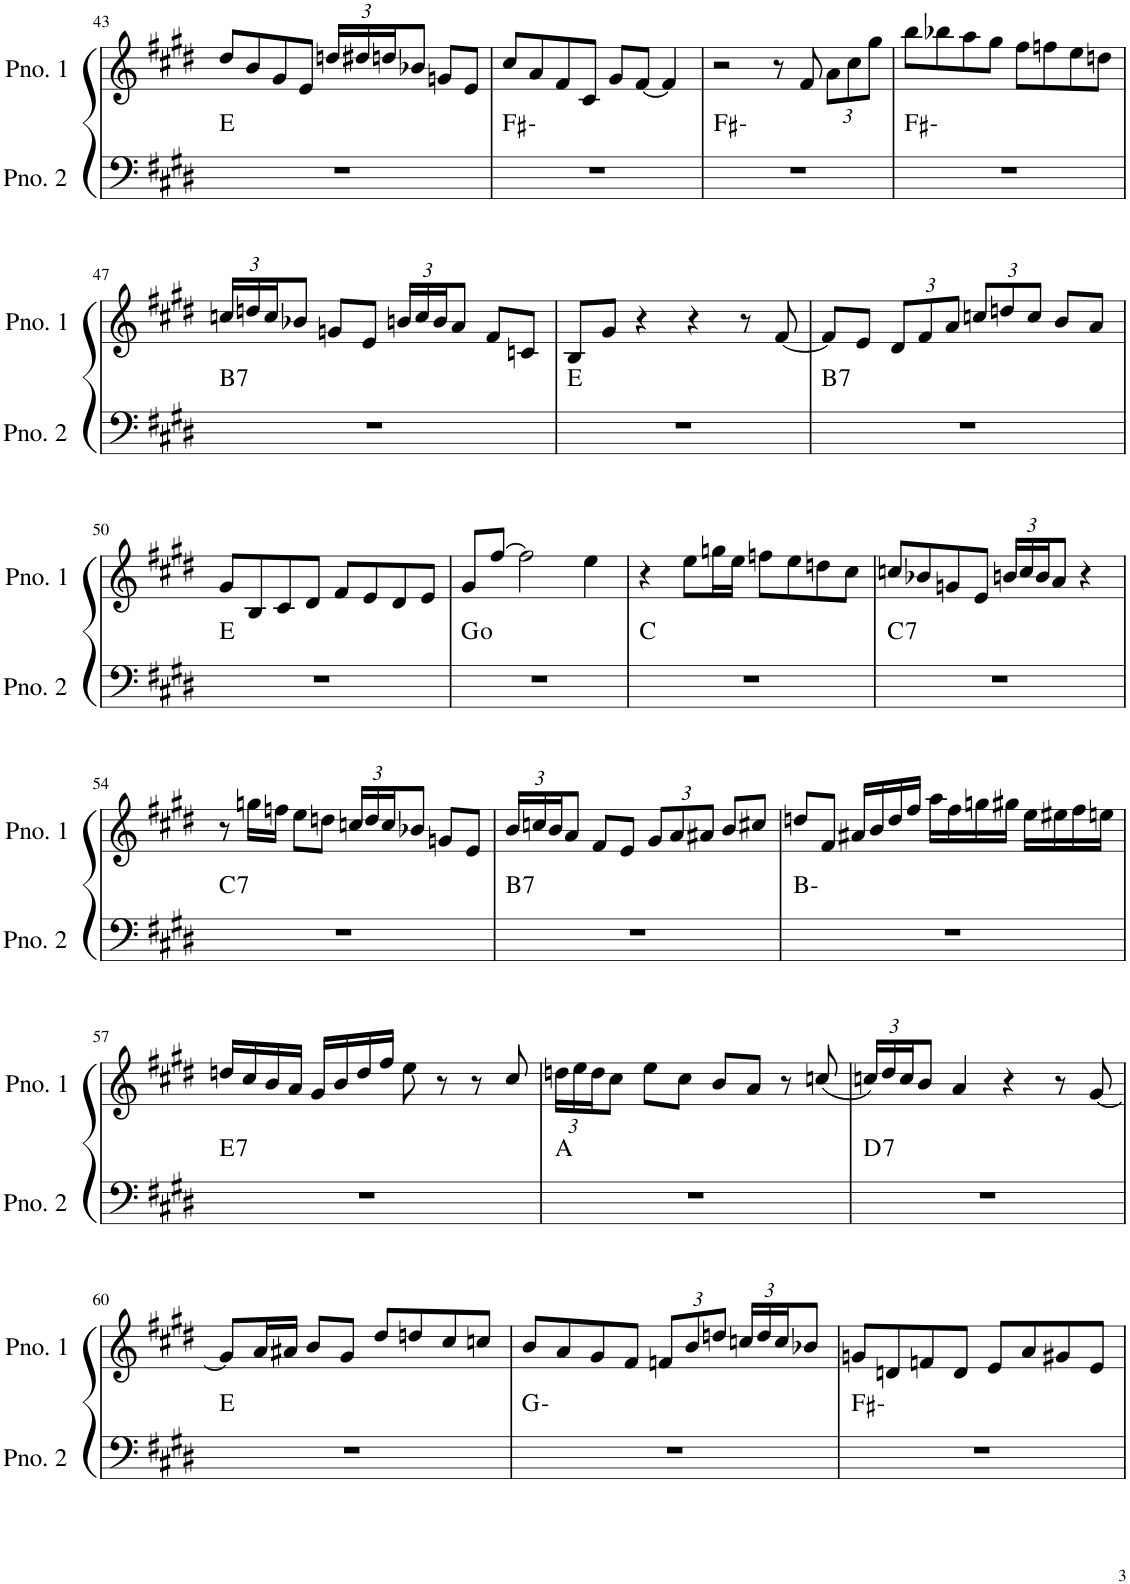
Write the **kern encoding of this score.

**kern	**harte	**kern
*part2	*part2	*part1
*staff2	*	*staff1
*I"ピアノ 2	*	*I"ピアノ 1
!!LO:PB:g=z
*clefF4	*	*clefG2
*k[f#c#g#d#]	*	*k[f#c#g#d#]
*M4/4	*	*M4/4
=43	=43	=43
1r	E:maj	8dd#/L
.	.	8b/
.	.	8g#/
.	.	8e/J
*	*	*Xbrackettup
.	.	24ddn/LL
.	.	24dd#X/
.	.	24ddn/J
.	.	8b-X/J
.	.	8gn/L
.	.	8e/J
=44	=44	=44
1r	F#:min	8cc#/L
.	.	8a/
.	.	8f#/
.	.	8c#/J
.	.	8g#/L
.	.	[8f#/J
.	.	4f#/]
=45	=45	=45
1r	F#:min	2r
.	.	8r
.	.	8f#/
.	.	12a\L
.	.	12cc#\
.	.	12gg#\J
=46	=46	=46
1r	F#:min	8bb\L
.	.	8bb-X\
.	.	8aa\
.	.	8gg#\J
.	.	8ff#\L
.	.	8ffn\
.	.	8ee\
.	.	8ddn\J
!!LO:LB:g=z
=47	=47	=47
!	!LO:H:kt=7	!
1r	B:7	24ccn/LL
.	.	24ddn/
.	.	24cc/J
.	.	8b-X/J
.	.	8gn/L
.	.	8e/J
.	.	24bn/LL
.	.	24cc/
.	.	24b/J
.	.	8a/J
.	.	8f#/L
.	.	8cn/J
=48	=48	=48
1r	E:maj	8B/L
.	.	8g#/J
.	.	4r
.	.	4r
.	.	8r
.	.	[8f#/
=49	=49	=49
!	!LO:H:kt=7	!
1r	B:7	8f#/L]
.	.	8e/J
.	.	12d#/L
.	.	12f#/
.	.	12a/J
.	.	12ccn/L
.	.	12ddn/
.	.	12cc/J
.	.	8b/L
.	.	8a/J
!!LO:LB:g=z
=50	=50	=50
1r	E:maj	8g#/L
.	.	8B/
.	.	8c#/
.	.	8d#/J
.	.	8f#/L
.	.	8e/
.	.	8d#/
.	.	8e/J
=51	=51	=51
1r	G:dim	8g#/L
.	.	[8ff#/J
.	.	2ff#\]
.	.	4ee\
=52	=52	=52
1r	C:maj	4r
.	.	8ee\L
.	.	16ggn\L
.	.	16ee\JJ
.	.	8ffn\L
.	.	8ee\
.	.	8ddn\
.	.	8cc#\J
=53	=53	=53
!	!LO:H:kt=7	!
1r	C:7	8ccn/L
.	.	8b-X/
.	.	8gn/
.	.	8e/J
.	.	24bn/LL
.	.	24cc/
.	.	24b/J
.	.	8a/J
.	.	4r
!!LO:LB:g=z
=54	=54	=54
!	!LO:H:kt=7	!
1r	C:7	8r
.	.	16ggn\LL
.	.	16ffn\JJ
.	.	8ee\L
.	.	8ddn\J
.	.	24ccn/LL
.	.	24dd/
.	.	24cc/J
.	.	8b-X/J
.	.	8gn/L
.	.	8e/J
=55	=55	=55
!	!LO:H:kt=7	!
1r	B:7	24b/LL
.	.	24ccn/
.	.	24b/J
.	.	8a/J
.	.	8f#/L
.	.	8e/J
.	.	12g#/L
.	.	12a/
.	.	12a#X/J
.	.	8b/L
.	.	8cc#X/J
=56	=56	=56
1r	B:min	8ddn/L
.	.	8f#/J
.	.	16a#X/LL
.	.	16b/
.	.	16dd/
.	.	16ff#/JJ
.	.	16aa\LL
.	.	16ff#\
.	.	16ggn\
.	.	16gg#X\JJ
.	.	16ee\LL
.	.	16ee#X\
.	.	16ff#\
.	.	16een\JJ
!!LO:LB:g=z
=57	=57	=57
!	!LO:H:kt=7	!
1r	E:7	16ddn/LL
.	.	16cc#/
.	.	16b/
.	.	16a/JJ
.	.	16g#/LL
.	.	16b/
.	.	16dd/
.	.	16ff#/JJ
.	.	8ee\
.	.	8r
.	.	8r
.	.	8cc#/
=58	=58	=58
1r	A:maj	24ddn\LL
.	.	24ee\
.	.	24dd\J
.	.	8cc#\J
.	.	8ee\L
.	.	8cc#\J
.	.	8b/L
.	.	8a/J
.	.	8r
.	.	(8ccn/
=59	=59	=59
!	!LO:H:kt=7	!
1r	D:7	24ccn/LL)
.	.	24dd#/
.	.	24cc/J
.	.	8b/J
.	.	4a/
.	.	4r
.	.	8r
.	.	[8g#/
!!LO:LB:g=z
=60	=60	=60
1r	E:maj	8g#/L]
.	.	16a/L
.	.	16a#X/JJ
.	.	8b/L
.	.	8g#/J
.	.	8dd#/L
.	.	8ddn/
.	.	8cc#/
.	.	8ccn/J
=61	=61	=61
1r	G:min	8b/L
.	.	8a/
.	.	8g#/
.	.	8f#/J
.	.	12fn/L
.	.	12b/
.	.	12ddn/J
.	.	24ccn/LL
.	.	24dd/
.	.	24cc/J
.	.	8b-X/J
=62	=62	=62
1r	F#:min	8gn/L
.	.	8dn/
.	.	8fn/
.	.	8d/J
.	.	8e/L
.	.	8a/
.	.	8g#X/
.	.	8e/J
=	=	=
*-	*-	*-
